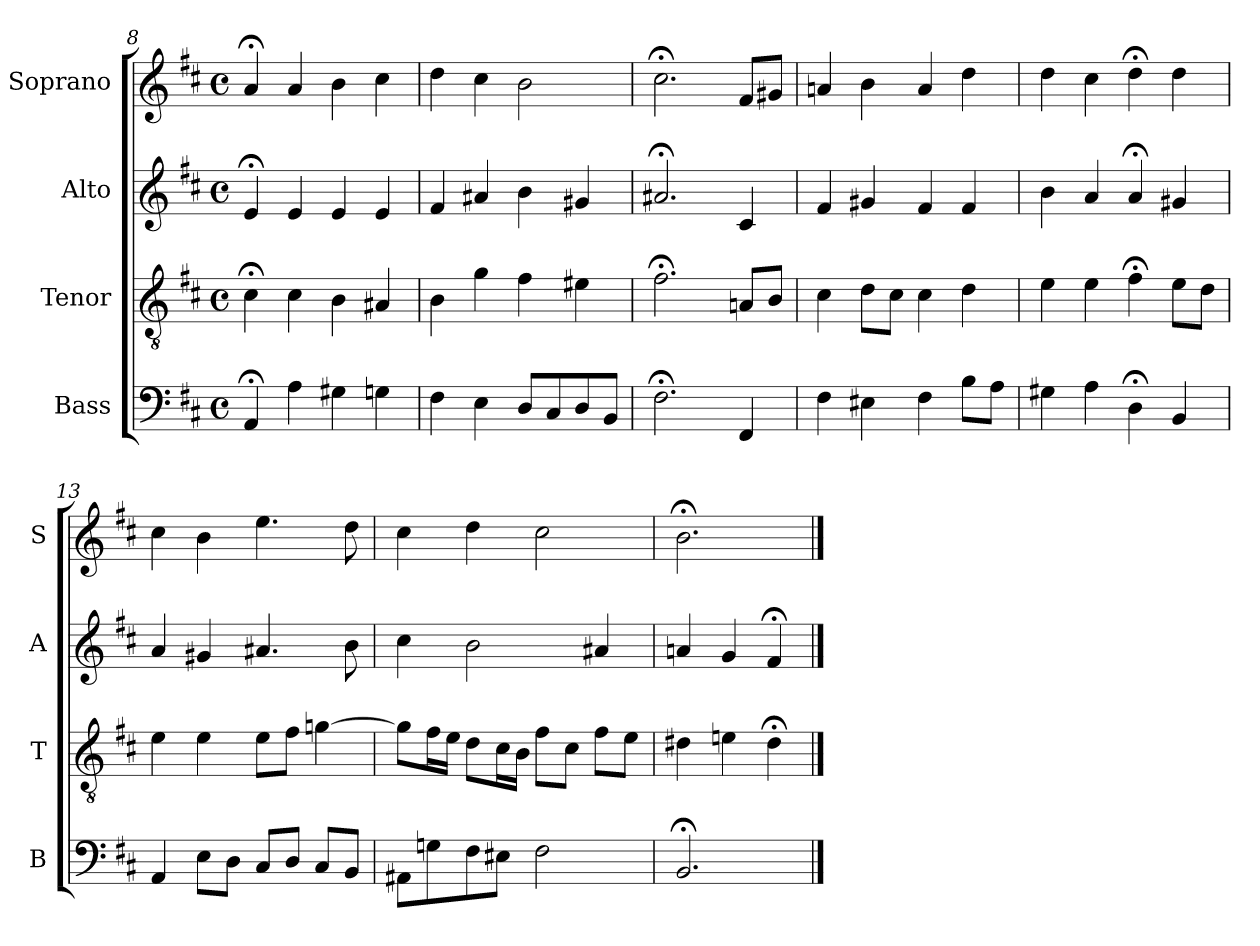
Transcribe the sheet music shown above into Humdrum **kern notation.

**kern	**kern	**kern	**kern
*part4	*part3	*part2	*part1
*staff4	*staff3	*staff2	*staff1
*I"Bass	*I"Tenor	*I"Alto	*I"Soprano
*I'B	*I'T	*I'A	*I'S
*clefF4	*clefGv2	*clefG2	*clefG2
*k[f#c#]	*k[f#c#]	*k[f#c#]	*k[f#c#]
*b:	*b:	*b:	*b:
*M4/4	*M4/4	*M4/4	*M4/4
*met(c)	*met(c)	*met(c)	*met(c)
=8	=8	=8	=8
4AA;<	4c#;<	4e;<	4a;<
4A	4c#	4e	4a
4G#X	4B	4e	4b
4Gn	4A#X	4e	4cc#
=9	=9	=9	=9
4F#	4B	4f#	4dd
4E	4g	4a#X	4cc#
8DL	4f#	4b	2b
8C#	.	.	.
8D	4e#X	4g#X	.
8BBJ	.	.	.
=10	=10	=10	=10
2.F#;<	2.f#;<	2.a#X;<	2.cc#;<
4FF#	8AnL	4c#	8f#L
.	8BJ	.	8g#XJ
=11	=11	=11	=11
4F#	4c#	4f#	4an
4E#X	8dL	4g#X	4b
.	8c#J	.	.
4F#	4c#	4f#	4a
8BL	4d	4f#	4dd
8AJ	.	.	.
=12	=12	=12	=12
4G#X	4e	4b	4dd
4A	4e	4a	4cc#
4D;<	4f#;<	4a;<	4dd;<
4BBi	8eiL	4g#Xi	4ddi
.	8dJ	.	.
=13	=13	=13	=13
4AA	4e	4a	4cc#
8EL	4e	4g#X	4b
8DJ	.	.	.
8C#L	8eL	4.a#X	4.ee
8DJ	8f#J	.	.
8C#L	[4gn	.	.
8BBJ	.	8b	8dd
=14	=14	=14	=14
8AA#XL	8gL]	4cc#	4cc#
8Gn	16f#L	.	.
.	16eJJ	.	.
8F#	8dL	2b	4dd
8E#XJ	16c#L	.	.
.	16BJJ	.	.
2F#	8f#L	.	2cc#
.	8c#J	.	.
.	8f#L	4a#X	.
.	8eJ	.	.
=15	=15	=15	=15
2.BB;<	4d#X	4an	2.b;<
.	4en	4g	.
.	4d#;<	4f#;<	.
==	==	==	==
*-	*-	*-	*-
